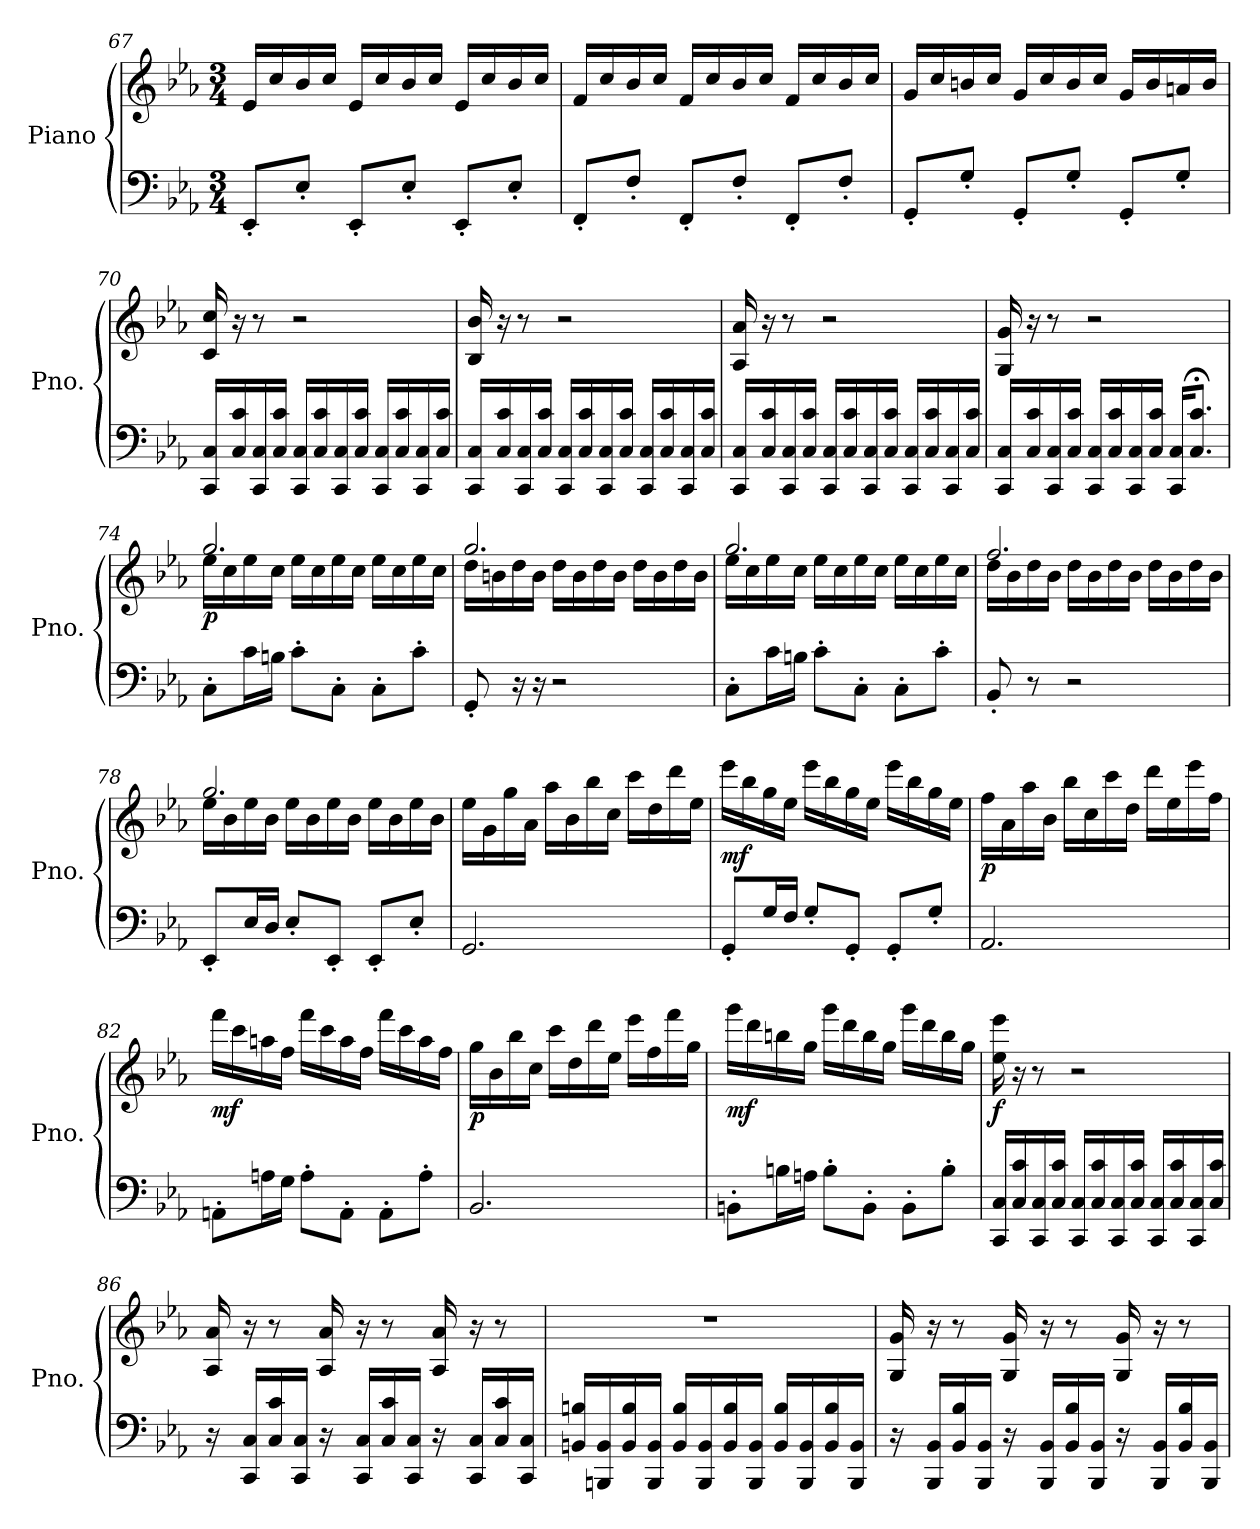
**kern	**kern	**dynam
*part1	*part1	*part1
*staff2	*staff1	*staff1/2
*I"Piano	*	*
*I'Pno.	*	*
*clefF4	*clefG2	*
*k[b-e-a-]	*k[b-e-a-]	*
*M3/4	*M3/4	*
=67	=67	=67
8EE-'/L	16e-/LL	.
.	16cc/	.
8E-'/J	16b-/	.
.	16cc/JJ	.
8EE-'/L	16e-/LL	.
.	16cc/	.
8E-'/J	16b-/	.
.	16cc/JJ	.
8EE-'/L	16e-/LL	.
.	16cc/	.
8E-'/J	16b-/	.
.	16cc/JJ	.
!!LO:LB:g=z
=68	=68	=68
8FF'/L	16f/LL	.
.	16cc/	.
8F'/J	16b-/	.
.	16cc/JJ	.
8FF'/L	16f/LL	.
.	16cc/	.
8F'/J	16b-/	.
.	16cc/JJ	.
8FF'/L	16f/LL	.
.	16cc/	.
8F'/J	16b-/	.
.	16cc/JJ	.
=69	=69	=69
8GG'/L	16g/LL	.
.	16cc/	.
8G'/J	16bn/	.
.	16cc/JJ	.
8GG'/L	16g/LL	.
.	16cc/	.
8G'/J	16b/	.
.	16cc/JJ	.
8GG'/L	16g/LL	.
.	16b/	.
8G'/J	16an/	.
.	16b/JJ	.
=70	=70	=70
16CC/ 16C/LL	16c/ 16cc/	.
16C/ 16c/	16r	.
16CC/ 16C/	8r	.
16C/ 16c/JJ	.	.
16CC/ 16C/LL	2r	.
16C/ 16c/	.	.
16CC/ 16C/	.	.
16C/ 16c/JJ	.	.
16CC/ 16C/LL	.	.
16C/ 16c/	.	.
16CC/ 16C/	.	.
16C/ 16c/JJ	.	.
!!LO:LB:g=z
=71	=71	=71
16CC/ 16C/LL	16B-/ 16b-/	.
16C/ 16c/	16r	.
16CC/ 16C/	8r	.
16C/ 16c/JJ	.	.
16CC/ 16C/LL	2r	.
16C/ 16c/	.	.
16CC/ 16C/	.	.
16C/ 16c/JJ	.	.
16CC/ 16C/LL	.	.
16C/ 16c/	.	.
16CC/ 16C/	.	.
16C/ 16c/JJ	.	.
=72	=72	=72
16CC/ 16C/LL	16A-/ 16a-/	.
16C/ 16c/	16r	.
16CC/ 16C/	8r	.
16C/ 16c/JJ	.	.
16CC/ 16C/LL	2r	.
16C/ 16c/	.	.
16CC/ 16C/	.	.
16C/ 16c/JJ	.	.
16CC/ 16C/LL	.	.
16C/ 16c/	.	.
16CC/ 16C/	.	.
16C/ 16c/JJ	.	.
=73	=73	=73
16CC/ 16C/LL	16G/ 16g/	.
16C/ 16c/	16r	.
16CC/ 16C/	8r	.
16C/ 16c/JJ	.	.
16CC/ 16C/LL	2r	.
16C/ 16c/	.	.
16CC/ 16C/	.	.
16C/ 16c/JJ	.	.
16CC/ 16C/KL	.	.
*	*MM30	*
8.C/;< 8.c/;<J	.	.
!!LO:PB:g=z
=74	=74	=74
*	*MM150	*
*	*^	*
!	!	!	!LO:DY:b
8C'\L	2.gg/	16ee-\LL	p
.	.	16cc\	.
16c\L	.	16ee-\	.
16Bn\JJ	.	16cc\JJ	.
8c'\L	.	16ee-\LL	.
.	.	16cc\	.
8C'\J	.	16ee-\	.
.	.	16cc\JJ	.
8C'\L	.	16ee-\LL	.
.	.	16cc\	.
8c'\J	.	16ee-\	.
.	.	16cc\JJ	.
=75	=75	=75	=75
8GG'/	2.gg/	16dd\LL	.
.	.	16bn\	.
16r	.	16dd\	.
16r	.	16b\JJ	.
2r	.	16dd\LL	.
.	.	16b\	.
.	.	16dd\	.
.	.	16b\JJ	.
.	.	16dd\LL	.
.	.	16b\	.
.	.	16dd\	.
.	.	16b\JJ	.
=76	=76	=76	=76
8C'\L	2.gg/	16ee-\LL	.
.	.	16cc\	.
16c\L	.	16ee-\	.
16Bn\JJ	.	16cc\JJ	.
8c'\L	.	16ee-\LL	.
.	.	16cc\	.
8C'\J	.	16ee-\	.
.	.	16cc\JJ	.
8C'\L	.	16ee-\LL	.
.	.	16cc\	.
8c'\J	.	16ee-\	.
.	.	16cc\JJ	.
!!LO:LB:g=z	!!
=77	=77	=77	=77
8BB-'/	2.ff/	16dd\LL	.
.	.	16b-\	.
8r	.	16dd\	.
.	.	16b-\JJ	.
2r	.	16dd\LL	.
.	.	16b-\	.
.	.	16dd\	.
.	.	16b-\JJ	.
.	.	16dd\LL	.
.	.	16b-\	.
.	.	16dd\	.
.	.	16b-\JJ	.
=78	=78	=78	=78
8EE-'/L	2.gg/	16ee-\LL	.
.	.	16b-\	.
16E-/L	.	16ee-\	.
16D/JJ	.	16b-\JJ	.
8E-'/L	.	16ee-\LL	.
.	.	16b-\	.
8EE-'/J	.	16ee-\	.
.	.	16b-\JJ	.
8EE-'/L	.	16ee-\LL	.
.	.	16b-\	.
8E-'/J	.	16ee-\	.
.	.	16b-\JJ	.
*	*v	*v	*
=79	=79	=79
2.GG/	16ee-\LL	.
.	16g\	.
.	16gg\	.
.	16a-\JJ	.
.	16aa-\LL	.
.	16b-\	.
.	16bb-\	.
.	16cc\JJ	.
.	16ccc\LL	.
.	16dd\	.
.	16ddd\	.
.	16ee-\JJ	.
!!LO:LB:g=z
=80	=80	=80
!	!	!LO:DY:b
8GG'/L	16eee-\LL	mf
.	16bb-\	.
16G/L	16gg\	.
16F/JJ	16ee-\JJ	.
8G'/L	16eee-\LL	.
.	16bb-\	.
8GG'/J	16gg\	.
.	16ee-\JJ	.
8GG'/L	16eee-\LL	.
.	16bb-\	.
8G'/J	16gg\	.
.	16ee-\JJ	.
=81	=81	=81
!	!	!LO:DY:b
2.AA-/	16ff\LL	p
.	16a-\	.
.	16aa-\	.
.	16b-\JJ	.
.	16bb-\LL	.
.	16cc\	.
.	16ccc\	.
.	16dd\JJ	.
.	16ddd\LL	.
.	16ee-\	.
.	16eee-\	.
.	16ff\JJ	.
=82	=82	=82
!	!	!LO:DY:b
8AAn'\L	16fff\LL	mf
.	16ccc\	.
16An\L	16aan\	.
16G\JJ	16ff\JJ	.
8A'\L	16fff\LL	.
.	16ccc\	.
8AA'\J	16aa\	.
.	16ff\JJ	.
8AA'\L	16fff\LL	.
.	16ccc\	.
8A'\J	16aa\	.
.	16ff\JJ	.
!!LO:LB:g=z
=83	=83	=83
!	!	!LO:DY:b
2.BB-/	16gg\LL	p
.	16b-\	.
.	16bb-\	.
.	16cc\JJ	.
.	16ccc\LL	.
.	16dd\	.
.	16ddd\	.
.	16ee-\JJ	.
.	16eee-\LL	.
.	16ff\	.
.	16fff\	.
.	16gg\JJ	.
=84	=84	=84
!	!	!LO:DY:b
8BBn'\L	16ggg\LL	mf
.	16ddd\	.
16Bn\L	16bbn\	.
16An\JJ	16gg\JJ	.
8B'\L	16ggg\LL	.
.	16ddd\	.
8BB'\J	16bb\	.
.	16gg\JJ	.
8BB'\L	16ggg\LL	.
.	16ddd\	.
8B'\J	16bb\	.
.	16gg\JJ	.
=85	=85	=85
!	!	!LO:DY:b
16CC/ 16C/LL	16ee-\ 16eee-\	f
16C/ 16c/	16r	.
16CC/ 16C/	8r	.
16C/ 16c/JJ	.	.
16CC/ 16C/LL	2r	.
16C/ 16c/	.	.
16CC/ 16C/	.	.
16C/ 16c/JJ	.	.
16CC/ 16C/LL	.	.
16C/ 16c/	.	.
16CC/ 16C/	.	.
16C/ 16c/JJ	.	.
!!LO:LB:g=z
=86	=86	=86
16r	16A-/ 16a-/	.
16CC/ 16C/LL	16r	.
16C/ 16c/	8r	.
16CC/ 16C/JJ	.	.
16r	16A-/ 16a-/	.
16CC/ 16C/LL	16r	.
16C/ 16c/	8r	.
16CC/ 16C/JJ	.	.
16r	16A-/ 16a-/	.
16CC/ 16C/LL	16r	.
16C/ 16c/	8r	.
16CC/ 16C/JJ	.	.
=87	=87	=87
16BBn/ 16Bn/LL	2.r	.
16BBBn/ 16BB/	.	.
16BB/ 16B/	.	.
16BBB/ 16BB/JJ	.	.
16BB/ 16B/LL	.	.
16BBB/ 16BB/	.	.
16BB/ 16B/	.	.
16BBB/ 16BB/JJ	.	.
16BB/ 16B/LL	.	.
16BBB/ 16BB/	.	.
16BB/ 16B/	.	.
16BBB/ 16BB/JJ	.	.
=88	=88	=88
16r	16G/ 16g/	.
16BBB-/ 16BB-/LL	16r	.
16BB-/ 16B-/	8r	.
16BBB-/ 16BB-/JJ	.	.
16r	16G/ 16g/	.
16BBB-/ 16BB-/LL	16r	.
16BB-/ 16B-/	8r	.
16BBB-/ 16BB-/JJ	.	.
16r	16G/ 16g/	.
16BBB-/ 16BB-/LL	16r	.
16BB-/ 16B-/	8r	.
16BBB-/ 16BB-/JJ	.	.
=	=	=
*-	*-	*-
